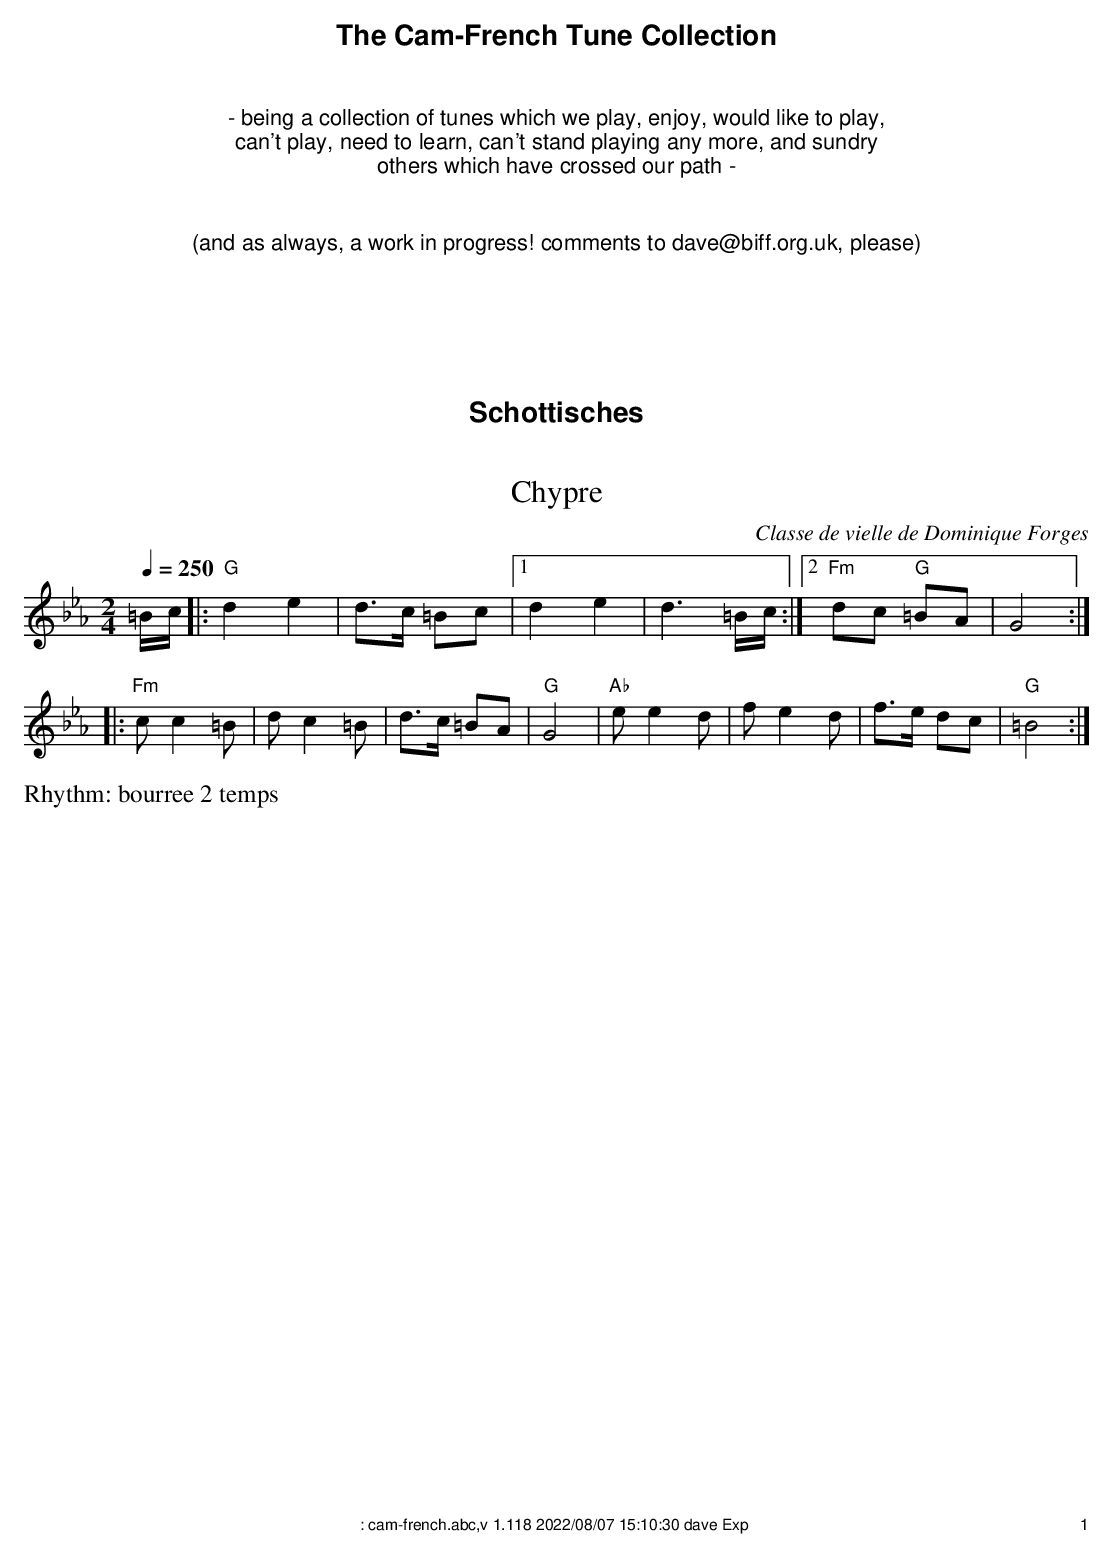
X:1
T:Chypre
O:Classe de vielle de Dominique Forges
O:ENM Nevers
M:2/4
Q:1/4=250
L:1/8
K:Cm
=B/2c/2|:"G"d2e2|d>c =Bc|1d2e2|d3=B/2c/2:|2"Fm"dc "G"=BA|G4:|
|:"Fm"cc2=B|dc2=B|d>c =BA|"G"G4|"Ab"ee2d|fe2d|f>e dc|"G"=B4:|
